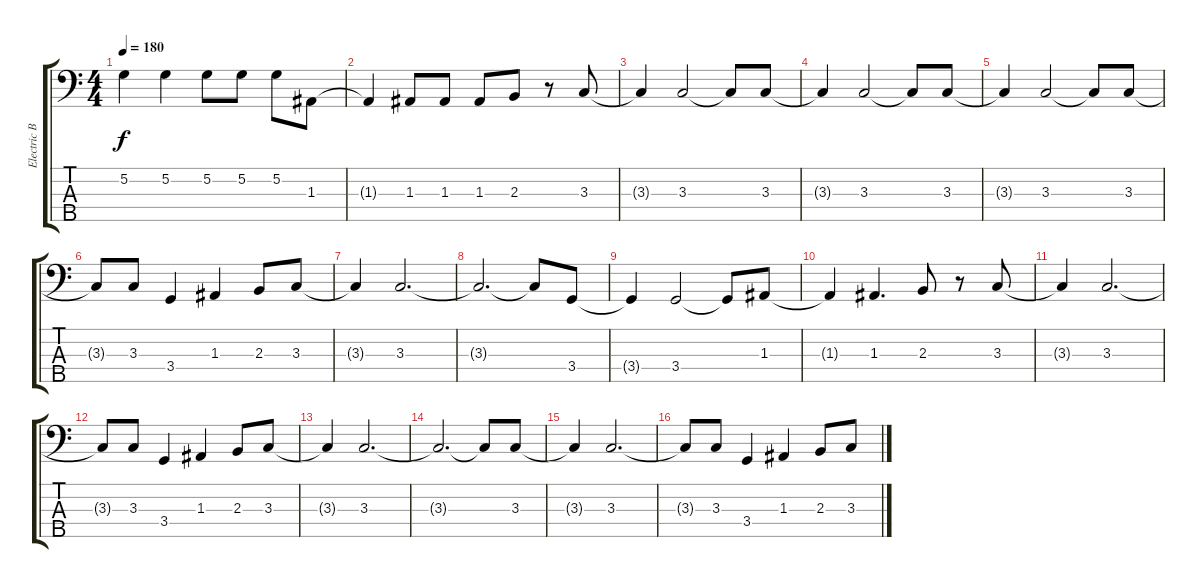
\track ("Electric Bass (Ellefson)" "Electric B") {instrument electricbassfinger}
\staff {score tabs}
\tuning (G2 D2 A1 E1 B0) {hide}
\ts (4 4)
\tempo 180
\clef f4
\ks c
5.2{t}.4{dy f} 5.2.4 5.2.8 5.2.8 5.2.8 1.3.8 |
1.3{t}.4 1.3.8 1.3.8 1.3.8 2.3.8 r.8 3.3.8 |
3.3{t}.4 3.3.2 3.3{t}.8 3.3.8 |
3.3{t}.4 3.3.2 3.3{t}.8 3.3.8 |
3.3{t}.4 3.3.2 3.3{t}.8 3.3.8 |
3.3{t}.8 3.3.8 3.4.4 1.3.4 2.3.8 3.3.8 |
3.3{t}.4 3.3.2{d} |
3.3{t}.2{d} 3.3{t}.8 3.4.8 |
3.4{t}.4 3.4.2 3.4{t}.8 1.3.8 |
1.3{t}.4 1.3.4{d} 2.3.8 r.8 3.3.8 |
3.3{t}.4 3.3.2{d} |
3.3{t}.8 3.3.8 3.4.4 1.3.4 2.3.8 3.3.8 |
3.3{t}.4 3.3.2{d} |
3.3{t}.2{d} 3.3{t}.8 3.3.8 |
3.3{t}.4 3.3.2{d} |
3.3{t}.8 3.3.8 3.4.4 1.3.4 2.3.8 3.3.8
